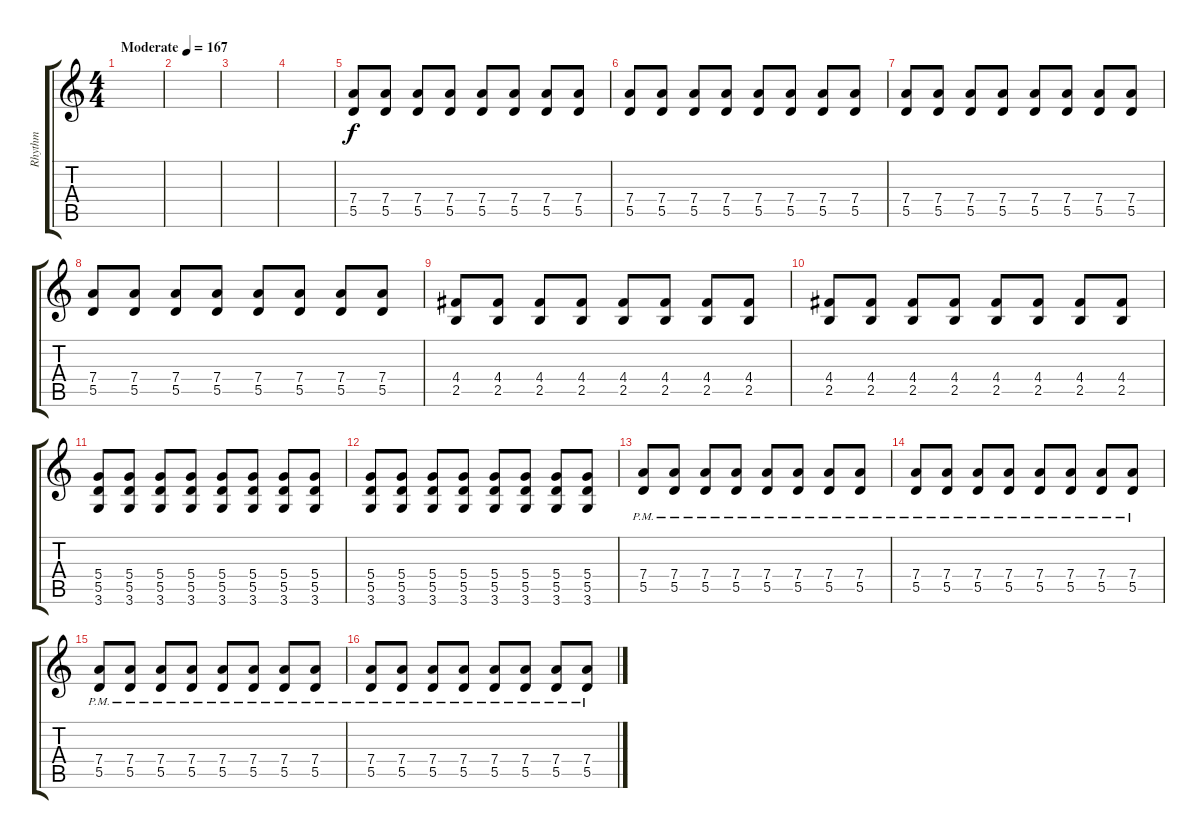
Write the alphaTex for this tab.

\track ("Rhythm" "Rhythm") {instrument distortionguitar}
\staff {score tabs}
\tuning (E4 B3 G3 D3 A2 E2) {hide}
\ts (4 4)
\tempo (167 "Moderate")
\clef g2
\ks c
|
|
|
|
(7.4 5.5).8 (7.4 5.5).8 (7.4 5.5).8 (7.4 5.5).8 (7.4 5.5).8 (7.4 5.5).8 (7.4 5.5).8 (7.4 5.5).8 |
(7.4 5.5).8 (7.4 5.5).8 (7.4 5.5).8 (7.4 5.5).8 (7.4 5.5).8 (7.4 5.5).8 (7.4 5.5).8 (7.4 5.5).8 |
(7.4 5.5).8 (7.4 5.5).8 (7.4 5.5).8 (7.4 5.5).8 (7.4 5.5).8 (7.4 5.5).8 (7.4 5.5).8 (7.4 5.5).8 |
(7.4 5.5).8 (7.4 5.5).8 (7.4 5.5).8 (7.4 5.5).8 (7.4 5.5).8 (7.4 5.5).8 (7.4 5.5).8 (7.4 5.5).8 |
(4.4 2.5).8 (4.4 2.5).8 (4.4 2.5).8 (4.4 2.5).8 (4.4 2.5).8 (4.4 2.5).8 (4.4 2.5).8 (4.4 2.5).8 |
(4.4 2.5).8 (4.4 2.5).8 (4.4 2.5).8 (4.4 2.5).8 (4.4 2.5).8 (4.4 2.5).8 (4.4 2.5).8 (4.4 2.5).8 |
(5.4 5.5 3.6).8 (5.4 5.5 3.6).8 (5.4 5.5 3.6).8 (5.4 5.5 3.6).8 (5.4 5.5 3.6).8 (5.4 5.5 3.6).8 (5.4 5.5 3.6).8 (5.4 5.5 3.6).8 |
(5.4 5.5 3.6).8 (5.4 5.5 3.6).8 (5.4 5.5 3.6).8 (5.4 5.5 3.6).8 (5.4 5.5 3.6).8 (5.4 5.5 3.6).8 (5.4 5.5 3.6).8 (5.4 5.5 3.6).8 |
(7.4{pm} 5.5{pm}).8 (7.4{pm} 5.5{pm}).8 (7.4{pm} 5.5{pm}).8 (7.4{pm} 5.5{pm}).8 (7.4{pm} 5.5{pm}).8 (7.4{pm} 5.5{pm}).8 (7.4{pm} 5.5{pm}).8 (7.4{pm} 5.5{pm}).8 |
(7.4{pm} 5.5{pm}).8 (7.4{pm} 5.5{pm}).8 (7.4{pm} 5.5{pm}).8 (7.4{pm} 5.5{pm}).8 (7.4{pm} 5.5{pm}).8 (7.4{pm} 5.5{pm}).8 (7.4{pm} 5.5{pm}).8 (7.4{pm} 5.5{pm}).8 |
(7.4{pm} 5.5{pm}).8 (7.4{pm} 5.5{pm}).8 (7.4{pm} 5.5{pm}).8 (7.4{pm} 5.5{pm}).8 (7.4{pm} 5.5{pm}).8 (7.4{pm} 5.5{pm}).8 (7.4{pm} 5.5{pm}).8 (7.4{pm} 5.5{pm}).8 |
(7.4{pm} 5.5{pm}).8 (7.4{pm} 5.5{pm}).8 (7.4{pm} 5.5{pm}).8 (7.4{pm} 5.5{pm}).8 (7.4{pm} 5.5{pm}).8 (7.4{pm} 5.5{pm}).8 (7.4{pm} 5.5{pm}).8 (7.4{pm} 5.5{pm}).8
